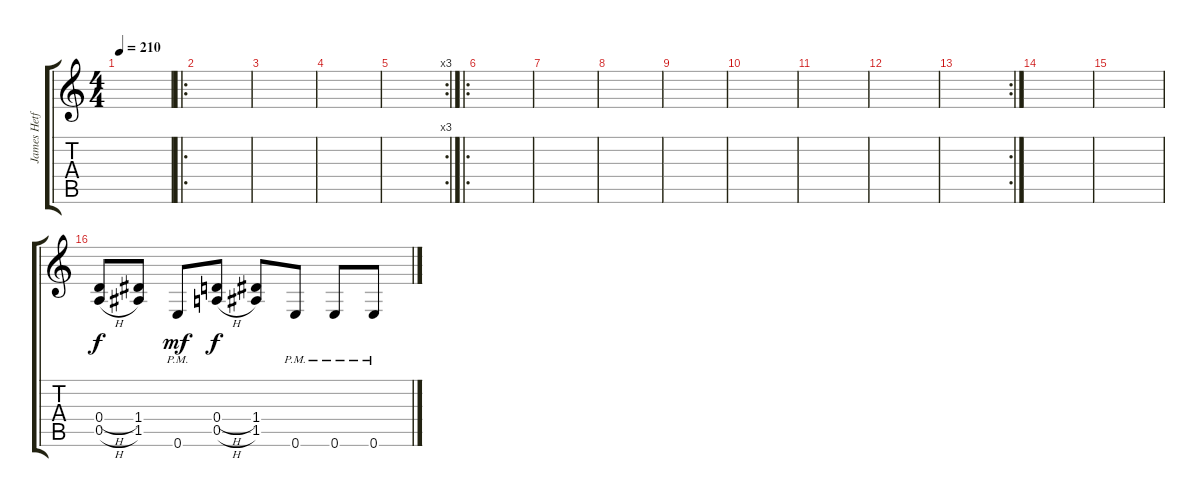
\track ("James Hetfield" "James Hetf") {instrument electricguitarclean}
\staff {score tabs}
\tuning (E4 B3 G3 D3 A2 E2) {hide}
\ts (4 4)
\tempo 210
\clef g2
\ks c
|
\ro
|
|
|
\rc 3
|
\ro
|
|
|
|
|
|
|
\rc 2
|
|
|
(0.4{h} 0.5{h}).8{volume 13 instrument distortionguitar} (1.4 1.5).8 0.6{pm}.8{dy mf} (0.4{h} 0.5{h}).8{dy f} (1.4 1.5).8 0.6{pm}.8 0.6{pm}.8 0.6{pm}.8
